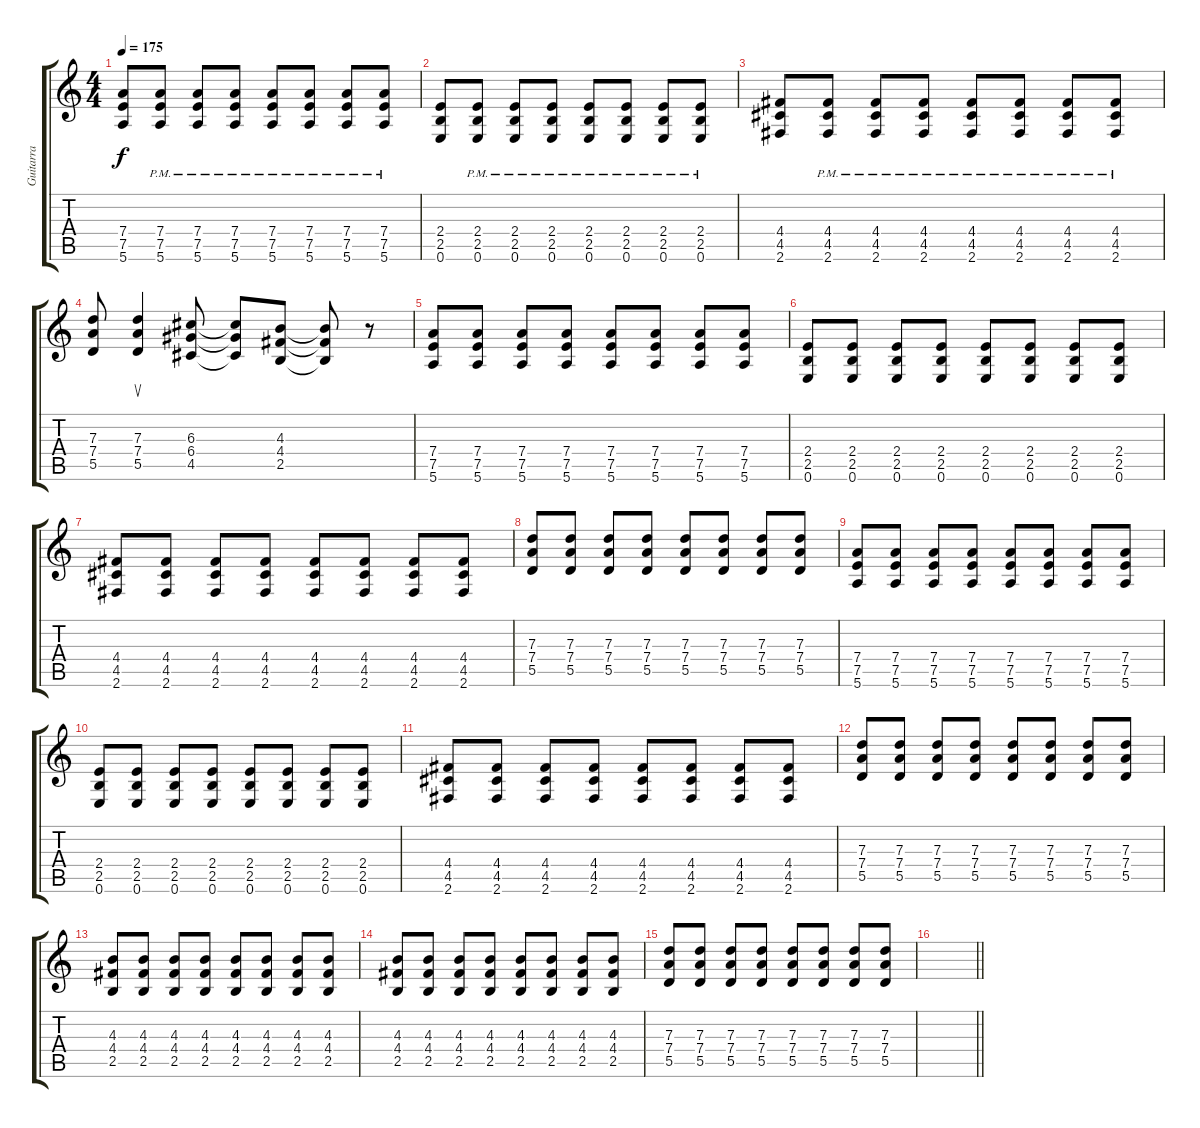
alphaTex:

\track ("Guitarra" "Guitarra") {instrument distortionguitar}
\staff {score tabs}
\tuning (E4 B3 G3 D3 A2 E2) {hide}
\ts (4 4)
\tempo 175
\clef g2
\ks c
(7.4 7.5 5.6).8{dy f} (7.4{pm} 7.5{pm} 5.6{pm}).8 (7.4{pm} 7.5{pm} 5.6{pm}).8 (7.4{pm} 7.5{pm} 5.6{pm}).8 (7.4{pm} 7.5{pm} 5.6{pm}).8 (7.4{pm} 7.5{pm} 5.6{pm}).8 (7.4{pm} 7.5{pm} 5.6{pm}).8 (7.4{pm} 7.5{pm} 5.6{pm}).8 |
(2.4 2.5 0.6).8 (2.4{pm} 2.5{pm} 0.6{pm}).8 (2.4{pm} 2.5{pm} 0.6{pm}).8 (2.4{pm} 2.5{pm} 0.6{pm}).8 (2.4{pm} 2.5{pm} 0.6{pm}).8 (2.4{pm} 2.5{pm} 0.6{pm}).8 (2.4{pm} 2.5{pm} 0.6{pm}).8 (2.4{pm} 2.5{pm} 0.6{pm}).8 |
(4.4 4.5 2.6).8 (4.4{pm} 4.5{pm} 2.6{pm}).8 (4.4{pm} 4.5{pm} 2.6{pm}).8 (4.4{pm} 4.5{pm} 2.6{pm}).8 (4.4{pm} 4.5{pm} 2.6{pm}).8 (4.4 4.5{pm} 2.6{pm}).8 (4.4{pm} 4.5{pm} 2.6{pm}).8 (4.4{pm} 4.5{pm} 2.6{pm}).8 |
(7.3 7.4 5.5).8 (7.3 7.4 5.5).4{su} (6.3 6.4 4.5).8 (6.3{t} 6.4{t} 4.5{t}).8 (4.3 4.4 2.5).8 (4.3{t} 4.4{t} 2.5{t}).8 r.8 |
(7.4 7.5 5.6).8 (7.4 7.5 5.6).8 (7.4 7.5 5.6).8 (7.4 7.5 5.6).8 (7.4 7.5 5.6).8 (7.4 7.5 5.6).8 (7.4 7.5 5.6).8 (7.4 7.5 5.6).8 |
(2.4 2.5 0.6).8 (2.4 2.5 0.6).8 (2.4 2.5 0.6).8 (2.4 2.5 0.6).8 (2.4 2.5 0.6).8 (2.4 2.5 0.6).8 (2.4 2.5 0.6).8 (2.4 2.5 0.6).8 |
(4.4 4.5 2.6).8 (4.4 4.5 2.6).8 (4.4 4.5 2.6).8 (4.4 4.5 2.6).8 (4.4 4.5 2.6).8 (4.4 4.5 2.6).8 (4.4 4.5 2.6).8 (4.4 4.5 2.6).8 |
(7.3 7.4 5.5).8 (7.3 7.4 5.5).8 (7.3 7.4 5.5).8 (7.3 7.4 5.5).8 (7.3 7.4 5.5).8 (7.3 7.4 5.5).8 (7.3 7.4 5.5).8 (7.3 7.4 5.5).8 |
(7.4 7.5 5.6).8 (7.4 7.5 5.6).8 (7.4 7.5 5.6).8 (7.4 7.5 5.6).8 (7.4 7.5 5.6).8 (7.4 7.5 5.6).8 (7.4 7.5 5.6).8 (7.4 7.5 5.6).8 |
(2.4 2.5 0.6).8 (2.4 2.5 0.6).8 (2.4 2.5 0.6).8 (2.4 2.5 0.6).8 (2.4 2.5 0.6).8 (2.4 2.5 0.6).8 (2.4 2.5 0.6).8 (2.4 2.5 0.6).8 |
(4.4 4.5 2.6).8 (4.4 4.5 2.6).8 (4.4 4.5 2.6).8 (4.4 4.5 2.6).8 (4.4 4.5 2.6).8 (4.4 4.5 2.6).8 (4.4 4.5 2.6).8 (4.4 4.5 2.6).8 |
(7.3 7.4 5.5).8 (7.3 7.4 5.5).8 (7.3 7.4 5.5).8 (7.3 7.4 5.5).8 (7.3 7.4 5.5).8 (7.3 7.4 5.5).8 (7.3 7.4 5.5).8 (7.3 7.4 5.5).8 |
(4.3 4.4 2.5).8 (4.3 4.4 2.5).8 (4.3 4.4 2.5).8 (4.3 4.4 2.5).8 (4.3 4.4 2.5).8 (4.3 4.4 2.5).8 (4.3 4.4 2.5).8 (4.3 4.4 2.5).8 |
(4.3 4.4 2.5).8 (4.3 4.4 2.5).8 (4.3 4.4 2.5).8 (4.3 4.4 2.5).8 (4.3 4.4 2.5).8 (4.3 4.4 2.5).8 (4.3 4.4 2.5).8 (4.3 4.4 2.5).8 |
(7.3 7.4 5.5).8 (7.3 7.4 5.5).8 (7.3 7.4 5.5).8 (7.3 7.4 5.5).8 (7.3 7.4 5.5).8 (7.3 7.4 5.5).8 (7.3 7.4 5.5).8 (7.3 7.4 5.5).8 |
\barLineRight lightlight
